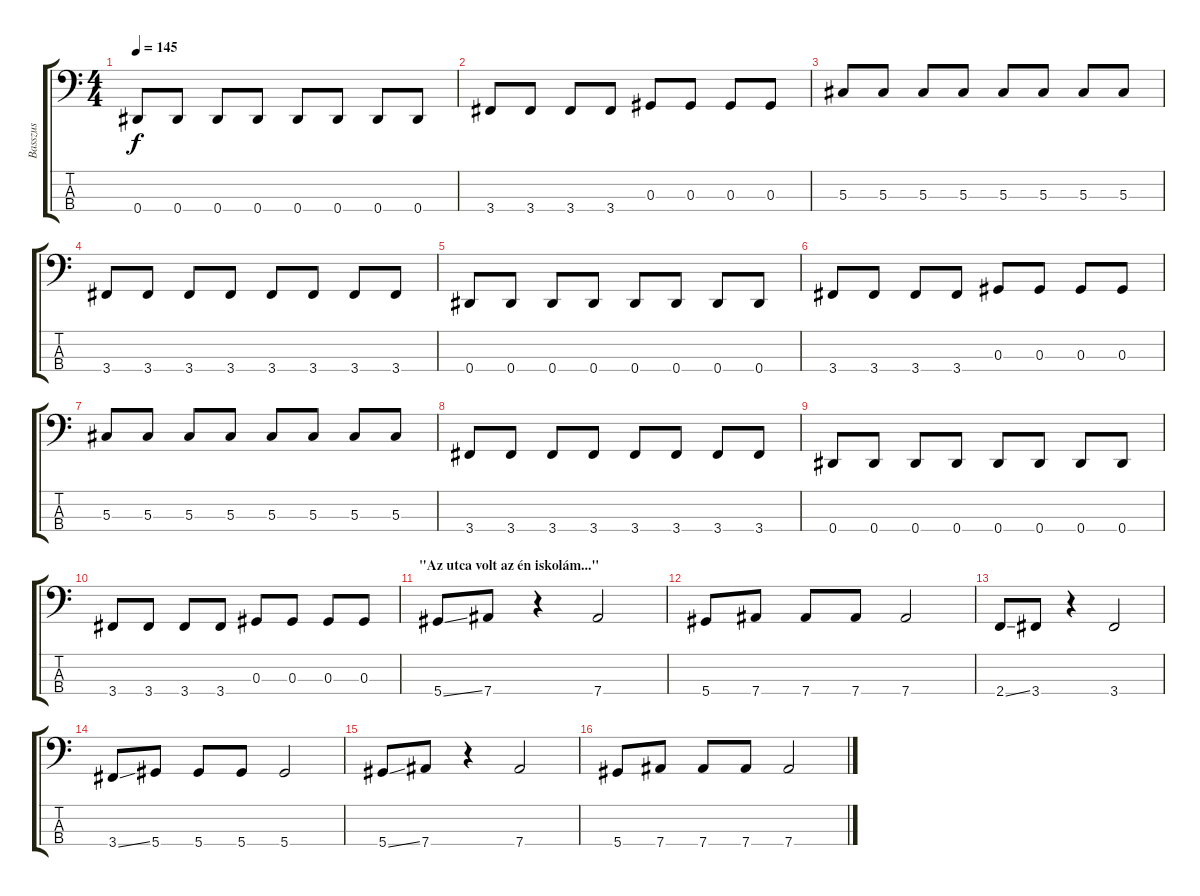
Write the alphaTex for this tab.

\track ("Basszus" "Basszus") {instrument electricbassfinger}
\staff {score tabs}
\tuning (Gb2 Db2 Ab1 Eb1) {hide}
\ts (4 4)
\tempo 145
\clef f4
\ks c
0.4.8{dy f} 0.4.8 0.4.8 0.4.8 0.4.8 0.4.8 0.4.8 0.4.8 |
3.4.8 3.4.8 3.4.8 3.4.8 0.3.8 0.3.8 0.3.8 0.3.8 |
5.3.8 5.3.8 5.3.8 5.3.8 5.3.8 5.3.8 5.3.8 5.3.8 |
3.4.8 3.4.8 3.4.8 3.4.8 3.4.8 3.4.8 3.4.8 3.4.8 |
0.4.8 0.4.8 0.4.8 0.4.8 0.4.8 0.4.8 0.4.8 0.4.8 |
3.4.8 3.4.8 3.4.8 3.4.8 0.3.8 0.3.8 0.3.8 0.3.8 |
5.3.8 5.3.8 5.3.8 5.3.8 5.3.8 5.3.8 5.3.8 5.3.8 |
3.4.8 3.4.8 3.4.8 3.4.8 3.4.8 3.4.8 3.4.8 3.4.8 |
0.4.8 0.4.8 0.4.8 0.4.8 0.4.8 0.4.8 0.4.8 0.4.8 |
3.4.8 3.4.8 3.4.8 3.4.8 0.3.8 0.3.8 0.3.8 0.3.8 |
\section ("" "\"Az utca volt az én iskolám...\"")
5.4{ss}.8 7.4.8 r.4 7.4.2 |
5.4.8 7.4.8 7.4.8 7.4.8 7.4.2 |
2.4{ss}.8 3.4.8 r.4 3.4.2 |
3.4{ss}.8 5.4.8 5.4.8 5.4.8 5.4.2 |
5.4{ss}.8 7.4.8 r.4 7.4.2 |
5.4.8 7.4.8 7.4.8 7.4.8 7.4.2
